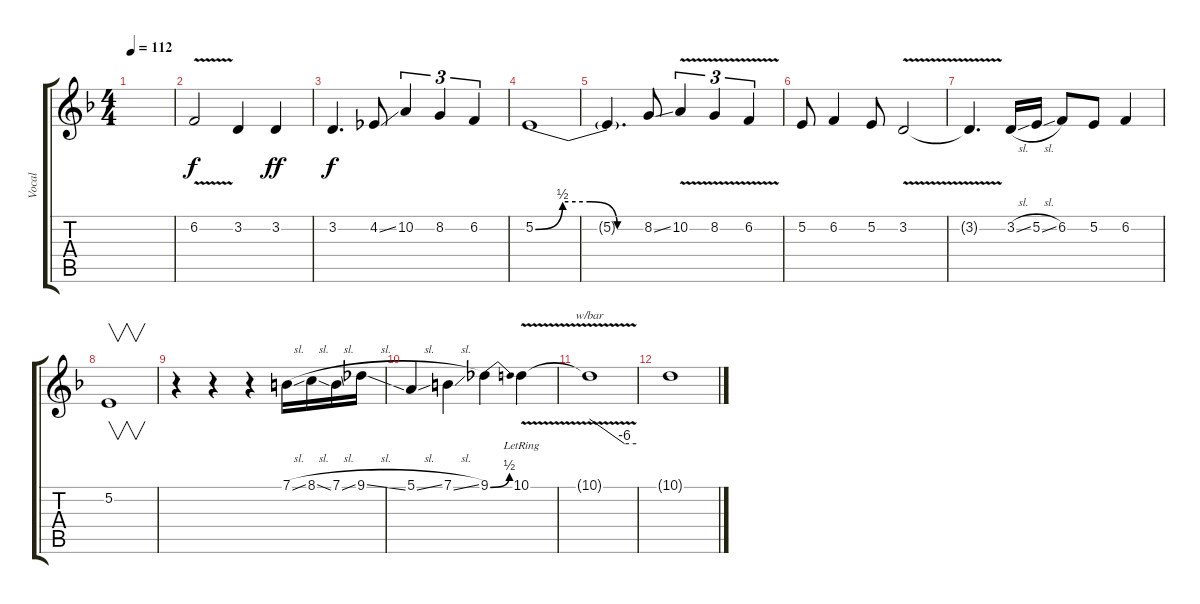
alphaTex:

\track ("Vocal" "Vocal") {instrument lead2sawtooth}
\staff {score tabs}
\tuning (E4 B3 G3 D3 A2 E2) {hide}
\ts (4 4)
\tempo 112
\clef g2
\ks dminor
|
6.2{v}.2 3.2.4 3.2.4{dy ff} |
3.2.4{d dy f} 4.2{ss}.8 10.2.4{tu (3 2)} 8.2.4{tu (3 2)} 6.2.4{tu (3 2)} |
5.2{be (custom 0 0 15 2 30 2 45 0 60 0)}.1 |
5.2{t}.4{d} 8.2{ss}.8 10.2{v}.4{tu (3 2)} 8.2{v}.4{tu (3 2)} 6.2{v}.4{tu (3 2)} |
5.2.8 6.2.4 5.2.8 3.2{v}.2 |
3.2{t}.4{d} 3.2{sl}.16 5.2{sl}.16 6.2.8 5.2.8 6.2.4 |
5.2.1{v} |
r.4 r.4 r.4 7.1{sl}.16 8.1{sl}.16 7.1{sl}.16 9.1{sl}.16 |
5.1{sl}.4 7.1{sl}.4 9.1{be (bend 0 0 60 2)}.4 10.1{v lr}.4 |
10.1{t}.1{tbe (custom default 0 0 45 -24 60 -24)} |
10.1{t}.1
